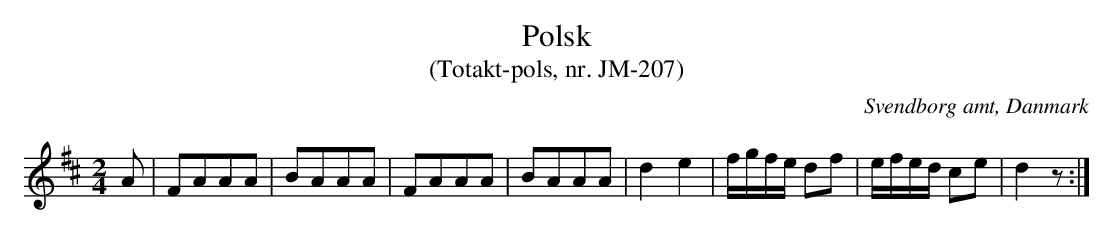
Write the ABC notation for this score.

X:1
T:Polsk
T:(Totakt-pols, nr. JM-207)
O:Svendborg amt, Danmark
M:2/4
L:1/8
K:D
A | FAAA | BAAA | FAAA | BAAA | d2 e2 | f/g/f/e/ df | e/f/e/d/ ce | d2 z :|
